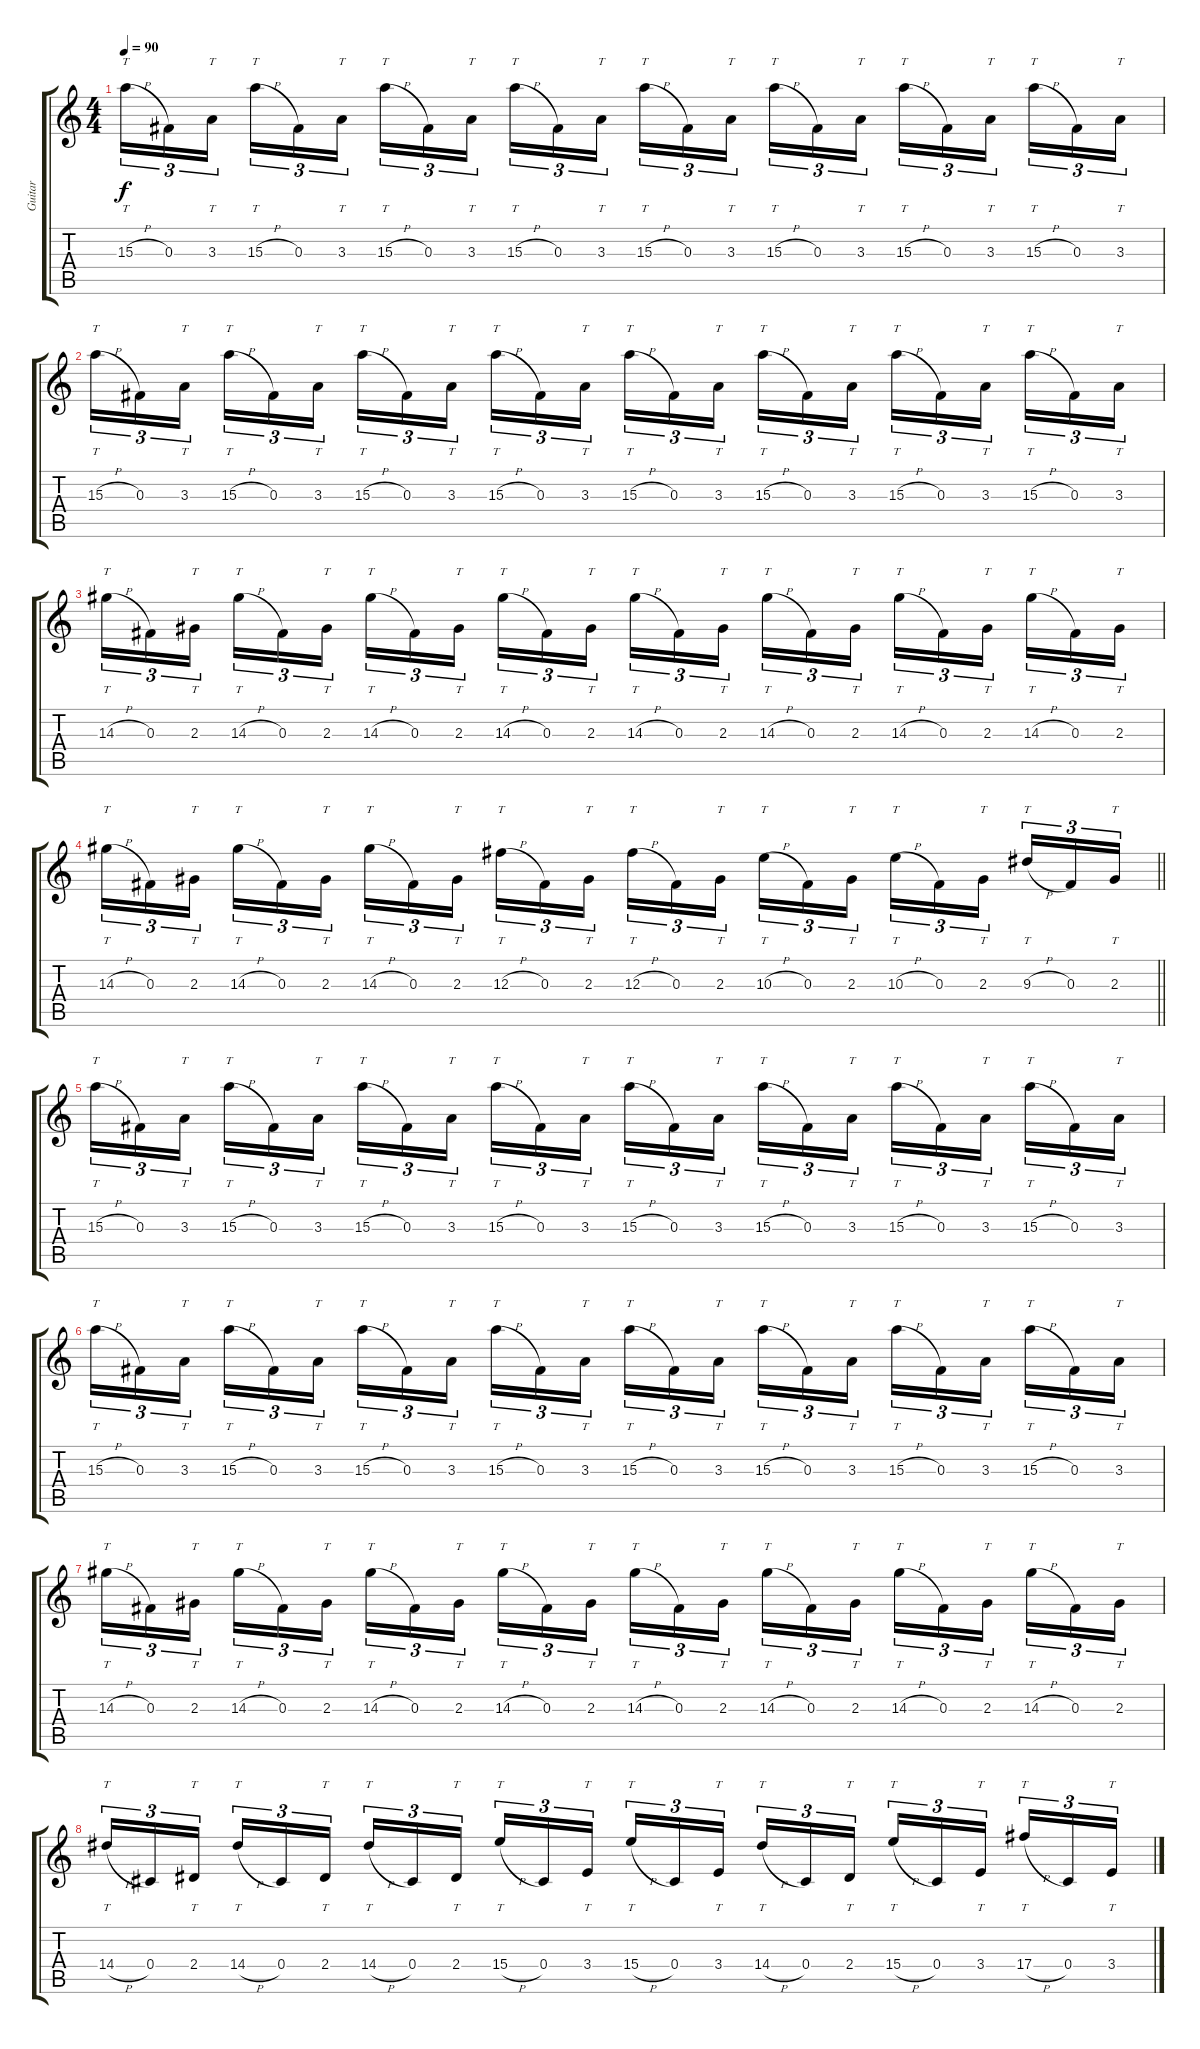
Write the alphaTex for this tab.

\track ("Guitar" "Guitar") {instrument electricguitarclean}
\staff {score tabs}
\tuning (Eb4 Bb3 Gb3 Db3 Ab2 Eb2) {hide}
\ts (4 4)
\tempo 90
\clef g2
\ks c
15.3{h}.16{tt tu (3 2) dy f} 0.3.16{tu (3 2)} 3.3.16{tt tu (3 2) beam splitsecondary} 15.3{h}.16{tt tu (3 2)} 0.3.16{tu (3 2)} 3.3.16{tt tu (3 2)} 15.3{h}.16{tt tu (3 2)} 0.3.16{tu (3 2)} 3.3.16{tt tu (3 2) beam splitsecondary} 15.3{h}.16{tt tu (3 2)} 0.3.16{tu (3 2)} 3.3.16{tt tu (3 2)} 15.3{h}.16{tt tu (3 2)} 0.3.16{tu (3 2)} 3.3.16{tt tu (3 2) beam splitsecondary} 15.3{h}.16{tt tu (3 2)} 0.3.16{tu (3 2)} 3.3.16{tt tu (3 2)} 15.3{h}.16{tt tu (3 2)} 0.3.16{tu (3 2)} 3.3.16{tt tu (3 2) beam splitsecondary} 15.3{h}.16{tt tu (3 2)} 0.3.16{tu (3 2)} 3.3.16{tt tu (3 2)} |
15.3{h}.16{tt tu (3 2)} 0.3.16{tu (3 2)} 3.3.16{tt tu (3 2) beam splitsecondary} 15.3{h}.16{tt tu (3 2)} 0.3.16{tu (3 2)} 3.3.16{tt tu (3 2)} 15.3{h}.16{tt tu (3 2)} 0.3.16{tu (3 2)} 3.3.16{tt tu (3 2) beam splitsecondary} 15.3{h}.16{tt tu (3 2)} 0.3.16{tu (3 2)} 3.3.16{tt tu (3 2)} 15.3{h}.16{tt tu (3 2)} 0.3.16{tu (3 2)} 3.3.16{tt tu (3 2) beam splitsecondary} 15.3{h}.16{tt tu (3 2)} 0.3.16{tu (3 2)} 3.3.16{tt tu (3 2)} 15.3{h}.16{tt tu (3 2)} 0.3.16{tu (3 2)} 3.3.16{tt tu (3 2) beam splitsecondary} 15.3{h}.16{tt tu (3 2)} 0.3.16{tu (3 2)} 3.3.16{tt tu (3 2)} |
14.3{h}.16{tt tu (3 2)} 0.3.16{tu (3 2)} 2.3.16{tt tu (3 2) beam splitsecondary} 14.3{h}.16{tt tu (3 2)} 0.3.16{tu (3 2)} 2.3.16{tt tu (3 2)} 14.3{h}.16{tt tu (3 2)} 0.3.16{tu (3 2)} 2.3.16{tt tu (3 2) beam splitsecondary} 14.3{h}.16{tt tu (3 2)} 0.3.16{tu (3 2)} 2.3.16{tt tu (3 2)} 14.3{h}.16{tt tu (3 2)} 0.3.16{tu (3 2)} 2.3.16{tt tu (3 2) beam splitsecondary} 14.3{h}.16{tt tu (3 2)} 0.3.16{tu (3 2)} 2.3.16{tt tu (3 2)} 14.3{h}.16{tt tu (3 2)} 0.3.16{tu (3 2)} 2.3.16{tt tu (3 2) beam splitsecondary} 14.3{h}.16{tt tu (3 2)} 0.3.16{tu (3 2)} 2.3.16{tt tu (3 2)} |
\barLineRight lightlight
14.3{h}.16{tt tu (3 2)} 0.3.16{tu (3 2)} 2.3.16{tt tu (3 2) beam splitsecondary} 14.3{h}.16{tt tu (3 2)} 0.3.16{tu (3 2)} 2.3.16{tt tu (3 2)} 14.3{h}.16{tt tu (3 2)} 0.3.16{tu (3 2)} 2.3.16{tt tu (3 2) beam splitsecondary} 12.3{h}.16{tt tu (3 2)} 0.3.16{tu (3 2)} 2.3.16{tt tu (3 2)} 12.3{h}.16{tt tu (3 2)} 0.3.16{tu (3 2)} 2.3.16{tt tu (3 2) beam splitsecondary} 10.3{h}.16{tt tu (3 2)} 0.3.16{tu (3 2)} 2.3.16{tt tu (3 2)} 10.3{h}.16{tt tu (3 2)} 0.3.16{tu (3 2)} 2.3.16{tt tu (3 2) beam splitsecondary} 9.3{h}.16{tt tu (3 2)} 0.3.16{tu (3 2)} 2.3.16{tt tu (3 2)} |
\section ("" "")
15.3{h}.16{tt tu (3 2)} 0.3.16{tu (3 2)} 3.3.16{tt tu (3 2) beam splitsecondary} 15.3{h}.16{tt tu (3 2)} 0.3.16{tu (3 2)} 3.3.16{tt tu (3 2)} 15.3{h}.16{tt tu (3 2)} 0.3.16{tu (3 2)} 3.3.16{tt tu (3 2) beam splitsecondary} 15.3{h}.16{tt tu (3 2)} 0.3.16{tu (3 2)} 3.3.16{tt tu (3 2)} 15.3{h}.16{tt tu (3 2)} 0.3.16{tu (3 2)} 3.3.16{tt tu (3 2) beam splitsecondary} 15.3{h}.16{tt tu (3 2)} 0.3.16{tu (3 2)} 3.3.16{tt tu (3 2)} 15.3{h}.16{tt tu (3 2)} 0.3.16{tu (3 2)} 3.3.16{tt tu (3 2) beam splitsecondary} 15.3{h}.16{tt tu (3 2)} 0.3.16{tu (3 2)} 3.3.16{tt tu (3 2)} |
15.3{h}.16{tt tu (3 2)} 0.3.16{tu (3 2)} 3.3.16{tt tu (3 2) beam splitsecondary} 15.3{h}.16{tt tu (3 2)} 0.3.16{tu (3 2)} 3.3.16{tt tu (3 2)} 15.3{h}.16{tt tu (3 2)} 0.3.16{tu (3 2)} 3.3.16{tt tu (3 2) beam splitsecondary} 15.3{h}.16{tt tu (3 2)} 0.3.16{tu (3 2)} 3.3.16{tt tu (3 2)} 15.3{h}.16{tt tu (3 2)} 0.3.16{tu (3 2)} 3.3.16{tt tu (3 2) beam splitsecondary} 15.3{h}.16{tt tu (3 2)} 0.3.16{tu (3 2)} 3.3.16{tt tu (3 2)} 15.3{h}.16{tt tu (3 2)} 0.3.16{tu (3 2)} 3.3.16{tt tu (3 2) beam splitsecondary} 15.3{h}.16{tt tu (3 2)} 0.3.16{tu (3 2)} 3.3.16{tt tu (3 2)} |
14.3{h}.16{tt tu (3 2)} 0.3.16{tu (3 2)} 2.3.16{tt tu (3 2) beam splitsecondary} 14.3{h}.16{tt tu (3 2)} 0.3.16{tu (3 2)} 2.3.16{tt tu (3 2)} 14.3{h}.16{tt tu (3 2)} 0.3.16{tu (3 2)} 2.3.16{tt tu (3 2) beam splitsecondary} 14.3{h}.16{tt tu (3 2)} 0.3.16{tu (3 2)} 2.3.16{tt tu (3 2)} 14.3{h}.16{tt tu (3 2)} 0.3.16{tu (3 2)} 2.3.16{tt tu (3 2) beam splitsecondary} 14.3{h}.16{tt tu (3 2)} 0.3.16{tu (3 2)} 2.3.16{tt tu (3 2)} 14.3{h}.16{tt tu (3 2)} 0.3.16{tu (3 2)} 2.3.16{tt tu (3 2) beam splitsecondary} 14.3{h}.16{tt tu (3 2)} 0.3.16{tu (3 2)} 2.3.16{tt tu (3 2)} |
14.4{h}.16{tt tu (3 2)} 0.4.16{tu (3 2)} 2.4.16{tt tu (3 2) beam splitsecondary} 14.4{h}.16{tt tu (3 2)} 0.4.16{tu (3 2)} 2.4.16{tt tu (3 2)} 14.4{h}.16{tt tu (3 2)} 0.4.16{tu (3 2)} 2.4.16{tt tu (3 2) beam splitsecondary} 15.4{h}.16{tt tu (3 2)} 0.4.16{tu (3 2)} 3.4.16{tt tu (3 2)} 15.4{h}.16{tt tu (3 2)} 0.4.16{tu (3 2)} 3.4.16{tt tu (3 2) beam splitsecondary} 14.4{h}.16{tt tu (3 2)} 0.4.16{tu (3 2)} 2.4.16{tt tu (3 2)} 15.4{h}.16{tt tu (3 2)} 0.4.16{tu (3 2)} 3.4.16{tt tu (3 2) beam splitsecondary} 17.4{h}.16{tt tu (3 2)} 0.4.16{tu (3 2)} 3.4.16{tt tu (3 2)}
